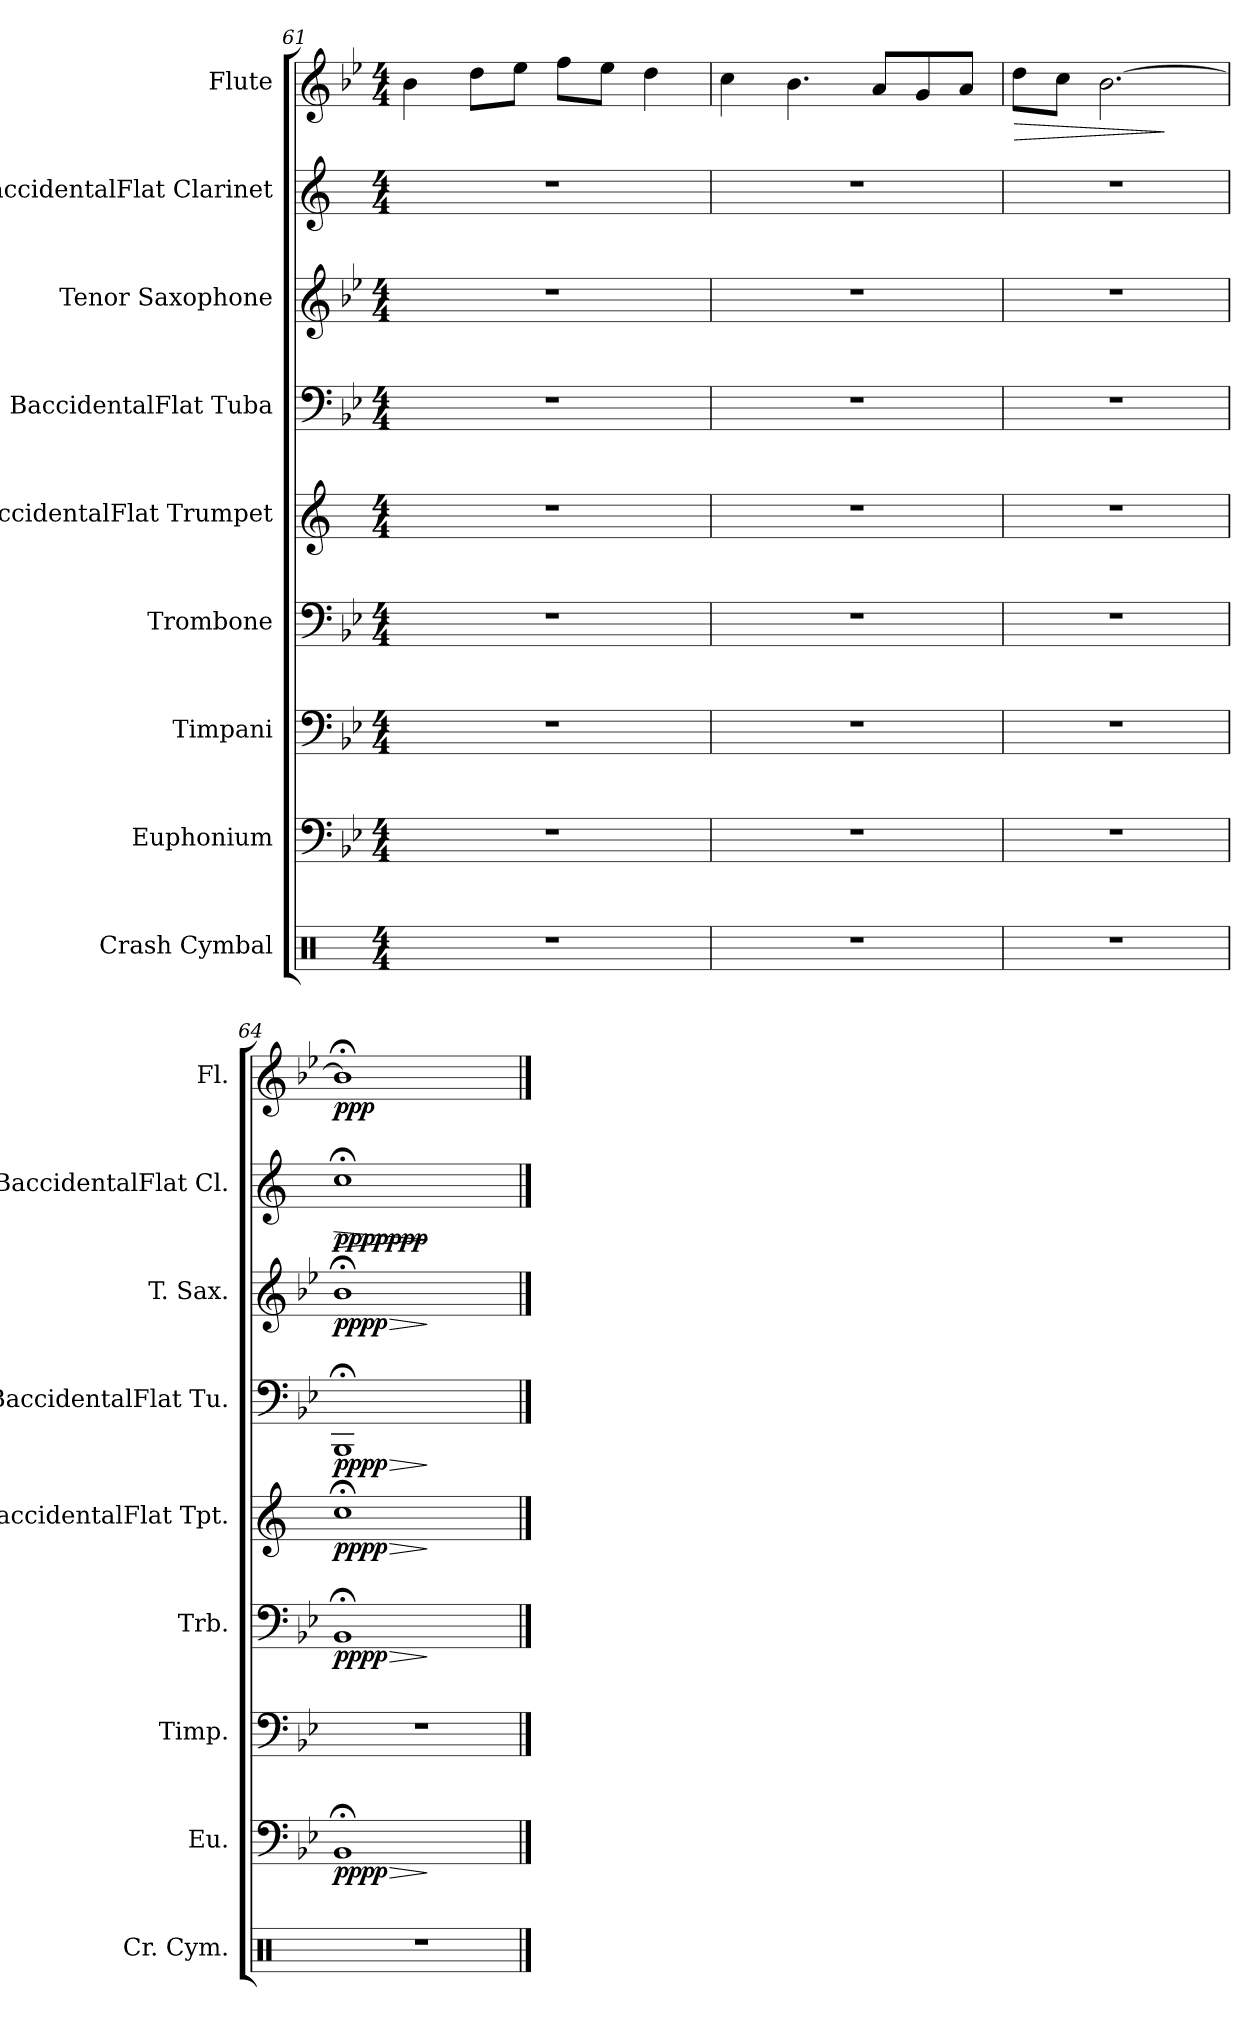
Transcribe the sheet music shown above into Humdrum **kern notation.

**kern	**kern	**dynam	**kern	**kern	**dynam	**kern	**dynam	**kern	**dynam	**kern	**dynam	**kern	**dynam	**kern	**dynam
*part9	*part8	*part8	*part7	*part6	*part6	*part5	*part5	*part4	*part4	*part3	*part3	*part2	*part2	*part1	*part1
*staff9	*staff8	*staff8	*staff7	*staff6	*staff6	*staff5	*staff5	*staff4	*staff4	*staff3	*staff3	*staff2	*staff2	*staff1	*staff1
*I"Crash Cymbal	*I"Euphonium	*	*I"Timpani	*I"Trombone	*	*I"BaccidentalFlat Trumpet	*	*I"BaccidentalFlat Tuba	*	*I"Tenor Saxophone	*	*I"BaccidentalFlat Clarinet	*	*I"Flute	*
*I'Cr. Cym.	*I'Eu.	*	*I'Timp.	*I'Trb.	*	*I'BaccidentalFlat Tpt.	*	*I'BaccidentalFlat Tu.	*	*I'T. Sax.	*	*I'BaccidentalFlat Cl.	*	*I'Fl.	*
*clefX	*clefF4	*	*clefF4	*clefF4	*	*clefG2	*	*clefF4	*	*clefG2	*	*clefG2	*	*clefG2	*
*	*	*	*	*	*	*ITrd1c2	*	*	*	*ITrd8c14	*	*ITrd1c2	*	*	*
*k[]	*k[b-e-]	*	*k[b-e-]	*k[b-e-]	*	*k[b-e-]	*	*k[b-e-]	*	*k[b-e-]	*	*k[b-e-]	*	*k[b-e-]	*
*M4/4	*M4/4	*	*M4/4	*M4/4	*	*M4/4	*	*M4/4	*	*M4/4	*	*M4/4	*	*M4/4	*
=61	=61	=61	=61	=61	=61	=61	=61	=61	=61	=61	=61	=61	=61	=61	=61
1r	1r	.	1r	1r	.	1r	.	1r	.	1r	.	1r	.	4b-\	.
.	.	.	.	.	.	.	.	.	.	.	.	.	.	8dd\L	.
.	.	.	.	.	.	.	.	.	.	.	.	.	.	8ee-\J	.
.	.	.	.	.	.	.	.	.	.	.	.	.	.	8ff\L	.
.	.	.	.	.	.	.	.	.	.	.	.	.	.	8ee-\J	.
.	.	.	.	.	.	.	.	.	.	.	.	.	.	4dd\	.
=62	=62	=62	=62	=62	=62	=62	=62	=62	=62	=62	=62	=62	=62	=62	=62
1r	1r	.	1r	1r	.	1r	.	1r	.	1r	.	1r	.	4cc\	.
.	.	.	.	.	.	.	.	.	.	.	.	.	.	4.b-\	.
.	.	.	.	.	.	.	.	.	.	.	.	.	.	8a/L	.
.	.	.	.	.	.	.	.	.	.	.	.	.	.	8g/	.
.	.	.	.	.	.	.	.	.	.	.	.	.	.	8a/J	.
=63	=63	=63	=63	=63	=63	=63	=63	=63	=63	=63	=63	=63	=63	=63	=63
!	!	!	!	!	!	!	!	!	!	!	!	!	!	!	!LO:HP:b
1r	1r	.	1r	1r	.	1r	.	1r	.	1r	.	1r	.	8dd\L	>
.	.	.	.	.	.	.	.	.	.	.	.	.	.	8cc\J	.
.	.	.	.	.	.	.	.	.	.	.	.	.	.	[2.b-\	.
.	.	.	.	.	.	.	.	.	.	.	.	.	.	.	]
!!LO:PB:g=z
=64	=64	=64	=64	=64	=64	=64	=64	=64	=64	=64	=64	=64	=64	=64	=64
!	!	!LO:HP:b	!	!	!LO:HP:b	!	!LO:HP:b	!	!LO:HP:b	!	!LO:HP:b	!	!LO:HP:b	!	!
!	!	!LO:DY:n=1:b	!	!	!	!	!	!	!	!	!	!	!	!	!
!	!	!LO:DY:n=2:b	!	!	!LO:DY:n=1:b	!	!	!	!	!	!	!	!	!	!
!	!	!	!	!	!LO:DY:n=2:b	!	!LO:DY:n=1:b	!	!	!	!	!	!	!	!
!	!	!	!	!	!	!	!LO:DY:n=2:b	!	!LO:DY:n=1:b	!	!	!	!	!	!
!	!	!	!	!	!	!	!	!	!LO:DY:n=2:b	!	!LO:DY:n=1:b	!	!	!	!
!	!	!	!	!	!	!	!	!	!	!	!LO:DY:n=2:b	!	!LO:DY:n=1:b	!	!
!	!	!	!	!	!	!	!	!	!	!	!	!	!LO:DY:n=2:b	!	!
!	!	!	!	!	!	!	!	!	!	!	!	!	!LO:DY:n=3:b	!	!LO:DY:b
1r	1BB-;<	> p ppp	1r	1BB-;<	> p ppp	1b-;<	> p ppp	1BBB-;<	> p ppp	1B-;<	> p ppp	1b-;<	> p ppp ppp	1b-;<]	ppp
.	.	]	.	.	]	.	]	.	]	.	]	.	]	.	.
==	==	==	==	==	==	==	==	==	==	==	==	==	==	==	==
*-	*-	*-	*-	*-	*-	*-	*-	*-	*-	*-	*-	*-	*-	*-	*-
